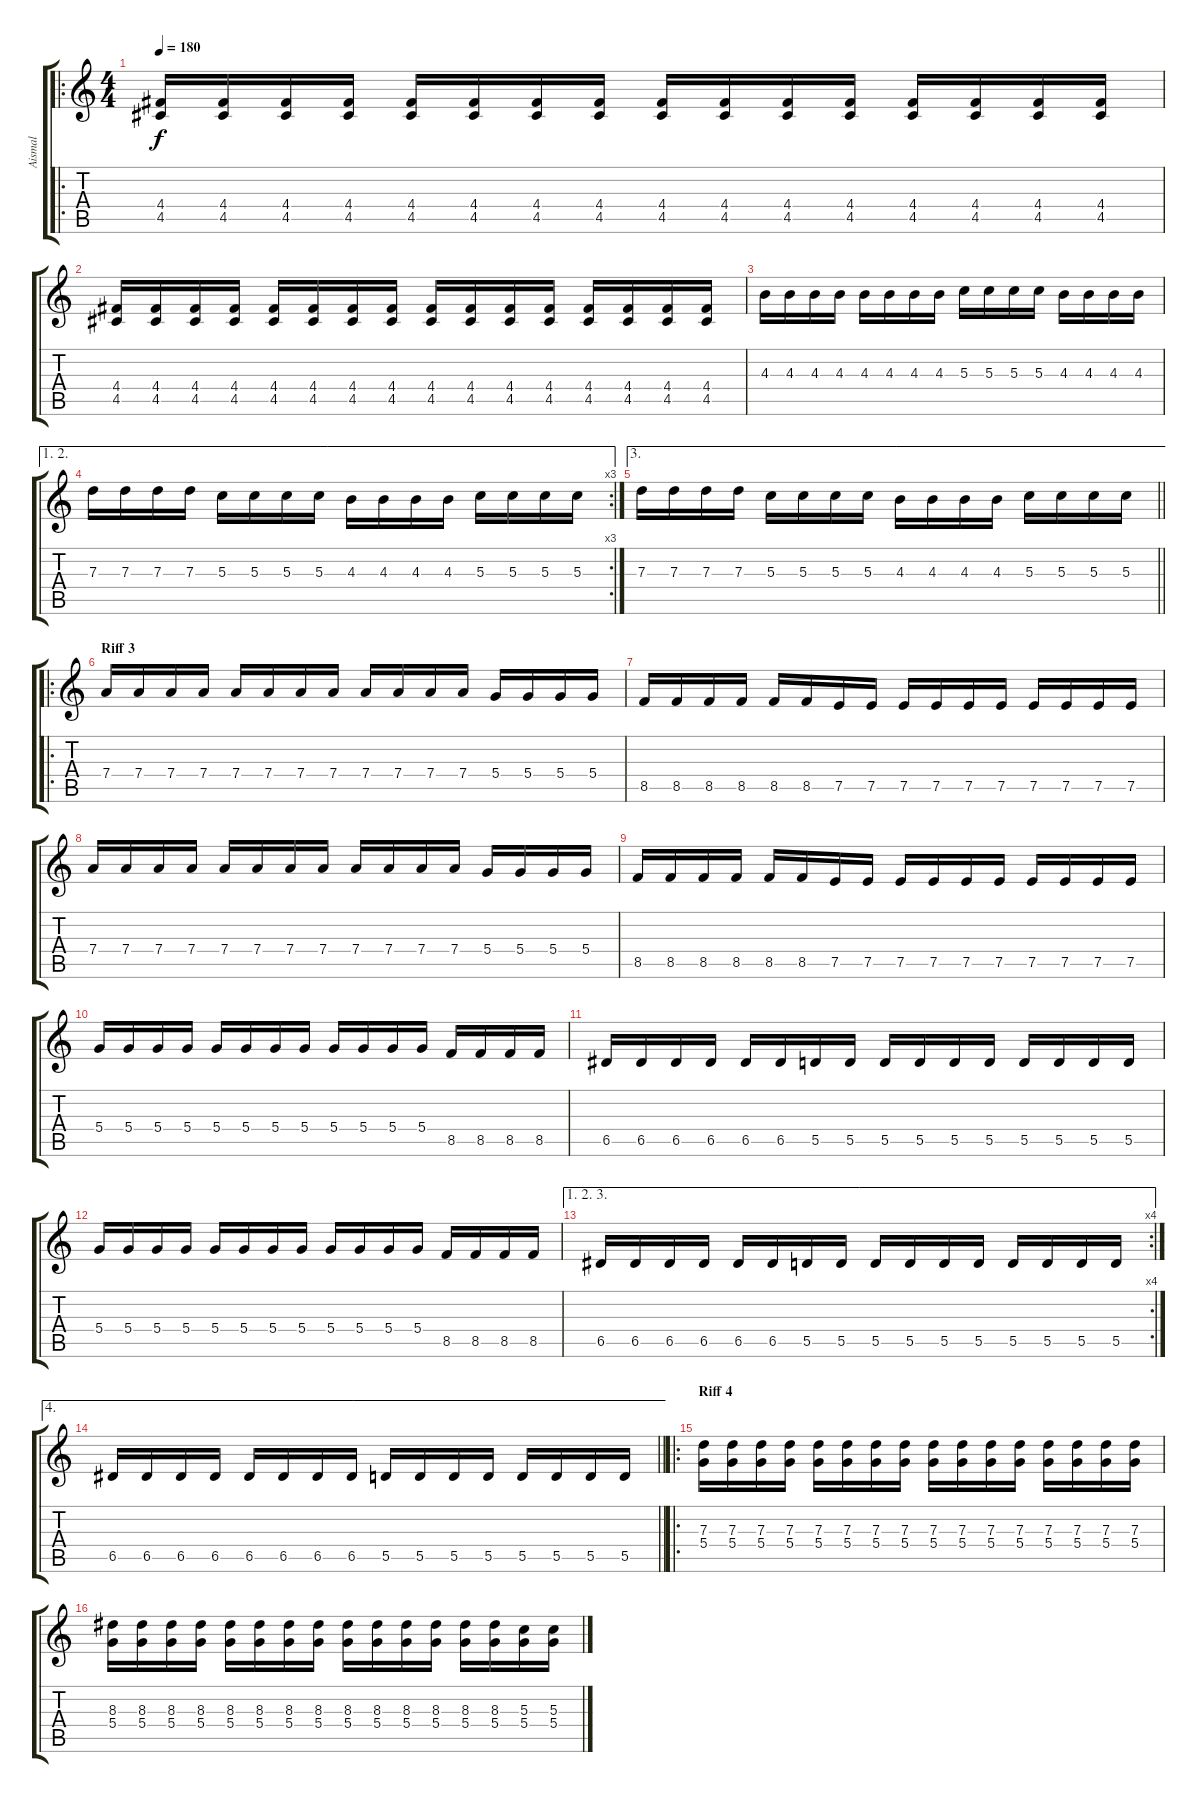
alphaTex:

\track ("Aismal" "Aismal") {instrument distortionguitar}
\staff {score tabs}
\tuning (E4 B3 G3 D3 A2 E2) {hide}
\ro
\ts (4 4)
\tempo 180
\clef g2
\ks c
(4.4 4.5).16{dy f} (4.4 4.5).16 (4.4 4.5).16 (4.4 4.5).16 (4.4 4.5).16 (4.4 4.5).16 (4.4 4.5).16 (4.4 4.5).16 (4.4 4.5).16 (4.4 4.5).16 (4.4 4.5).16 (4.4 4.5).16 (4.4 4.5).16 (4.4 4.5).16 (4.4 4.5).16 (4.4 4.5).16 |
(4.4 4.5).16 (4.4 4.5).16 (4.4 4.5).16 (4.4 4.5).16 (4.4 4.5).16 (4.4 4.5).16 (4.4 4.5).16 (4.4 4.5).16 (4.4 4.5).16 (4.4 4.5).16 (4.4 4.5).16 (4.4 4.5).16 (4.4 4.5).16 (4.4 4.5).16 (4.4 4.5).16 (4.4 4.5).16 |
4.3.16 4.3.16 4.3.16 4.3.16 4.3.16 4.3.16 4.3.16 4.3.16 5.3.16 5.3.16 5.3.16 5.3.16 4.3.16 4.3.16 4.3.16 4.3.16 |
\ae (1 2)
\rc 3
7.3.16 7.3.16 7.3.16 7.3.16 5.3.16 5.3.16 5.3.16 5.3.16 4.3.16 4.3.16 4.3.16 4.3.16 5.3.16 5.3.16 5.3.16 5.3.16 |
\ae 3
\barLineRight lightlight
7.3.16 7.3.16 7.3.16 7.3.16 5.3.16 5.3.16 5.3.16 5.3.16 4.3.16 4.3.16 4.3.16 4.3.16 5.3.16 5.3.16 5.3.16 5.3.16 |
\ro
\section ("" "Riff 3")
7.4.16 7.4.16 7.4.16 7.4.16 7.4.16 7.4.16 7.4.16 7.4.16 7.4.16 7.4.16 7.4.16 7.4.16 5.4.16 5.4.16 5.4.16 5.4.16 |
8.5.16 8.5.16 8.5.16 8.5.16 8.5.16 8.5.16 7.5.16 7.5.16 7.5.16 7.5.16 7.5.16 7.5.16 7.5.16 7.5.16 7.5.16 7.5.16 |
7.4.16 7.4.16 7.4.16 7.4.16 7.4.16 7.4.16 7.4.16 7.4.16 7.4.16 7.4.16 7.4.16 7.4.16 5.4.16 5.4.16 5.4.16 5.4.16 |
8.5.16 8.5.16 8.5.16 8.5.16 8.5.16 8.5.16 7.5.16 7.5.16 7.5.16 7.5.16 7.5.16 7.5.16 7.5.16 7.5.16 7.5.16 7.5.16 |
5.4.16 5.4.16 5.4.16 5.4.16 5.4.16 5.4.16 5.4.16 5.4.16 5.4.16 5.4.16 5.4.16 5.4.16 8.5.16 8.5.16 8.5.16 8.5.16 |
6.5.16 6.5.16 6.5.16 6.5.16 6.5.16 6.5.16 5.5.16 5.5.16 5.5.16 5.5.16 5.5.16 5.5.16 5.5.16 5.5.16 5.5.16 5.5.16 |
5.4.16 5.4.16 5.4.16 5.4.16 5.4.16 5.4.16 5.4.16 5.4.16 5.4.16 5.4.16 5.4.16 5.4.16 8.5.16 8.5.16 8.5.16 8.5.16 |
\ae (1 2 3)
\rc 4
6.5.16 6.5.16 6.5.16 6.5.16 6.5.16 6.5.16 5.5.16 5.5.16 5.5.16 5.5.16 5.5.16 5.5.16 5.5.16 5.5.16 5.5.16 5.5.16 |
\ae 4
\barLineRight lightlight
6.5.16 6.5.16 6.5.16 6.5.16 6.5.16 6.5.16 6.5.16 6.5.16 5.5.16 5.5.16 5.5.16 5.5.16 5.5.16 5.5.16 5.5.16 5.5.16 |
\ro
\section ("" "Riff 4")
(7.3 5.4).16 (7.3 5.4).16 (7.3 5.4).16 (7.3 5.4).16 (7.3 5.4).16 (7.3 5.4).16 (7.3 5.4).16 (7.3 5.4).16 (7.3 5.4).16 (7.3 5.4).16 (7.3 5.4).16 (7.3 5.4).16 (7.3 5.4).16 (7.3 5.4).16 (7.3 5.4).16 (7.3 5.4).16 |
(8.3 5.4).16 (8.3 5.4).16 (8.3 5.4).16 (8.3 5.4).16 (8.3 5.4).16 (8.3 5.4).16 (8.3 5.4).16 (8.3 5.4).16 (8.3 5.4).16 (8.3 5.4).16 (8.3 5.4).16 (8.3 5.4).16 (8.3 5.4).16 (8.3 5.4).16 (5.3 5.4).16 (5.3 5.4).16
